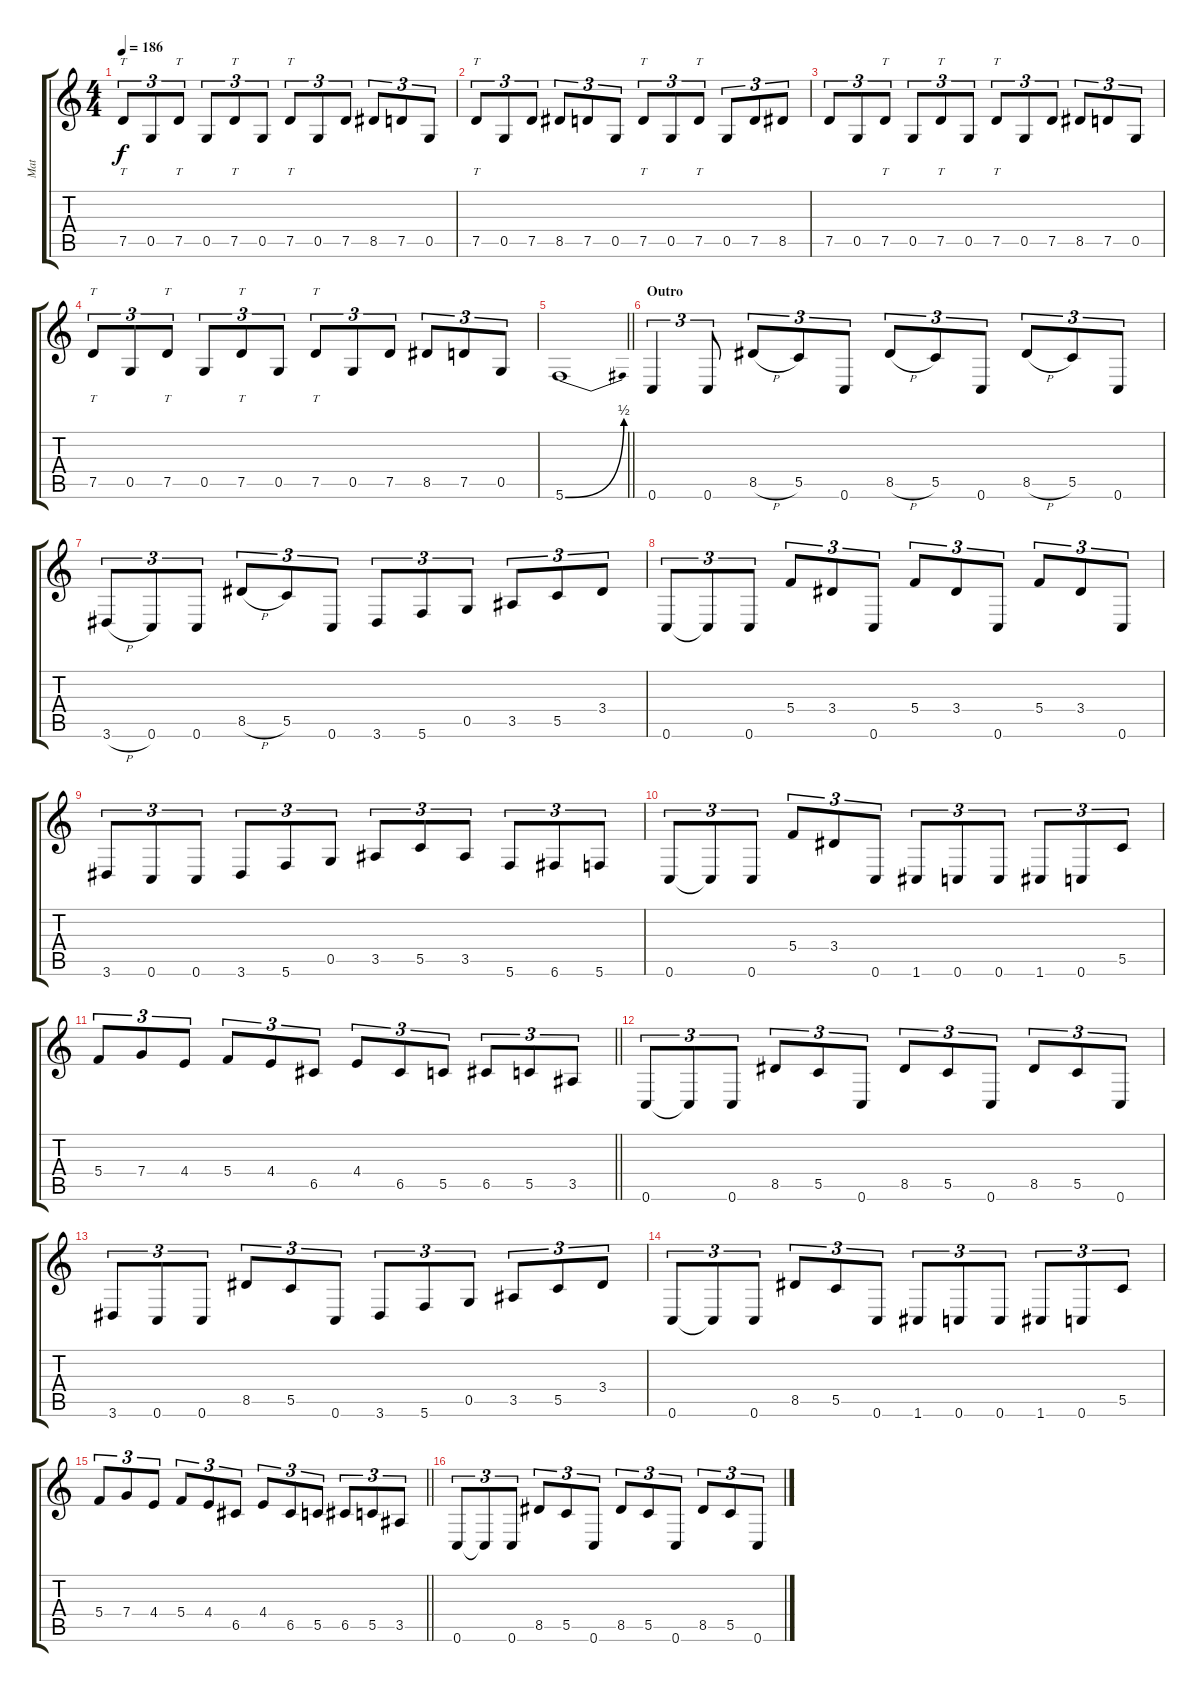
\track ("Mat" "Mat") {instrument distortionguitar}
\staff {score tabs}
\tuning (D4 A3 F3 C3 G2 C2) {hide}
\ts (4 4)
\tempo 186
\clef g2
\ks c
7.5.8{tt tu (3 2) dy f} 0.5.8{tu (3 2)} 7.5.8{tt tu (3 2)} 0.5.8{tu (3 2)} 7.5.8{tt tu (3 2)} 0.5.8{tu (3 2)} 7.5.8{tt tu (3 2)} 0.5.8{tu (3 2)} 7.5.8{tu (3 2)} 8.5.8{tu (3 2)} 7.5.8{tu (3 2)} 0.5.8{tu (3 2)} |
7.5.8{tt tu (3 2)} 0.5.8{tu (3 2)} 7.5.8{tu (3 2)} 8.5.8{tu (3 2)} 7.5.8{tu (3 2)} 0.5.8{tu (3 2)} 7.5.8{tt tu (3 2)} 0.5.8{tu (3 2)} 7.5.8{tt tu (3 2)} 0.5.8{tu (3 2)} 7.5.8{tu (3 2)} 8.5.8{tu (3 2)} |
7.5.8{tu (3 2)} 0.5.8{tu (3 2)} 7.5.8{tt tu (3 2)} 0.5.8{tu (3 2)} 7.5.8{tt tu (3 2)} 0.5.8{tu (3 2)} 7.5.8{tt tu (3 2)} 0.5.8{tu (3 2)} 7.5.8{tu (3 2)} 8.5.8{tu (3 2)} 7.5.8{tu (3 2)} 0.5.8{tu (3 2)} |
7.5.8{tt tu (3 2)} 0.5.8{tu (3 2)} 7.5.8{tt tu (3 2)} 0.5.8{tu (3 2)} 7.5.8{tt tu (3 2)} 0.5.8{tu (3 2)} 7.5.8{tt tu (3 2)} 0.5.8{tu (3 2)} 7.5.8{tu (3 2)} 8.5.8{tu (3 2)} 7.5.8{tu (3 2)} 0.5.8{tu (3 2)} |
\barLineRight lightlight
5.6{be (bend 0 0 60 2)}.1 |
\section ("" "Outro")
0.6.4{tu (3 2)} 0.6.8{tu (3 2)} 8.5{h}.8{tu (3 2)} 5.5.8{tu (3 2)} 0.6.8{tu (3 2)} 8.5{h}.8{tu (3 2)} 5.5.8{tu (3 2)} 0.6.8{tu (3 2)} 8.5{h}.8{tu (3 2)} 5.5.8{tu (3 2)} 0.6.8{tu (3 2)} |
3.6{h}.8{tu (3 2)} 0.6.8{tu (3 2)} 0.6.8{tu (3 2)} 8.5{h}.8{tu (3 2)} 5.5.8{tu (3 2)} 0.6.8{tu (3 2)} 3.6.8{tu (3 2)} 5.6.8{tu (3 2)} 0.5.8{tu (3 2)} 3.5.8{tu (3 2)} 5.5.8{tu (3 2)} 3.4.8{tu (3 2)} |
0.6.8{tu (3 2)} 0.6{t}.8{tu (3 2)} 0.6.8{tu (3 2)} 5.4.8{tu (3 2)} 3.4.8{tu (3 2)} 0.6.8{tu (3 2)} 5.4.8{tu (3 2)} 3.4.8{tu (3 2)} 0.6.8{tu (3 2)} 5.4.8{tu (3 2)} 3.4.8{tu (3 2)} 0.6.8{tu (3 2)} |
3.6.8{tu (3 2)} 0.6.8{tu (3 2)} 0.6.8{tu (3 2)} 3.6.8{tu (3 2)} 5.6.8{tu (3 2)} 0.5.8{tu (3 2)} 3.5.8{tu (3 2)} 5.5.8{tu (3 2)} 3.5.8{tu (3 2)} 5.6.8{tu (3 2)} 6.6.8{tu (3 2)} 5.6.8{tu (3 2)} |
0.6.8{tu (3 2)} 0.6{t}.8{tu (3 2)} 0.6.8{tu (3 2)} 5.4.8{tu (3 2)} 3.4.8{tu (3 2)} 0.6.8{tu (3 2)} 1.6.8{tu (3 2)} 0.6.8{tu (3 2)} 0.6.8{tu (3 2)} 1.6.8{tu (3 2)} 0.6.8{tu (3 2)} 5.5.8{tu (3 2)} |
\barLineRight lightlight
5.4.8{tu (3 2)} 7.4.8{tu (3 2)} 4.4.8{tu (3 2)} 5.4.8{tu (3 2)} 4.4.8{tu (3 2)} 6.5.8{tu (3 2)} 4.4.8{tu (3 2)} 6.5.8{tu (3 2)} 5.5.8{tu (3 2)} 6.5.8{tu (3 2)} 5.5.8{tu (3 2)} 3.5.8{tu (3 2)} |
0.6.8{tu (3 2)} 0.6{t}.8{tu (3 2)} 0.6.8{tu (3 2)} 8.5.8{tu (3 2)} 5.5.8{tu (3 2)} 0.6.8{tu (3 2)} 8.5.8{tu (3 2)} 5.5.8{tu (3 2)} 0.6.8{tu (3 2)} 8.5.8{tu (3 2)} 5.5.8{tu (3 2)} 0.6.8{tu (3 2)} |
3.6.8{tu (3 2)} 0.6.8{tu (3 2)} 0.6.8{tu (3 2)} 8.5.8{tu (3 2)} 5.5.8{tu (3 2)} 0.6.8{tu (3 2)} 3.6.8{tu (3 2)} 5.6.8{tu (3 2)} 0.5.8{tu (3 2)} 3.5.8{tu (3 2)} 5.5.8{tu (3 2)} 3.4.8{tu (3 2)} |
0.6.8{tu (3 2)} 0.6{t}.8{tu (3 2)} 0.6.8{tu (3 2)} 8.5.8{tu (3 2)} 5.5.8{tu (3 2)} 0.6.8{tu (3 2)} 1.6.8{tu (3 2)} 0.6.8{tu (3 2)} 0.6.8{tu (3 2)} 1.6.8{tu (3 2)} 0.6.8{tu (3 2)} 5.5.8{tu (3 2)} |
\barLineRight lightlight
5.4.8{tu (3 2)} 7.4.8{tu (3 2)} 4.4.8{tu (3 2)} 5.4.8{tu (3 2)} 4.4.8{tu (3 2)} 6.5.8{tu (3 2)} 4.4.8{tu (3 2)} 6.5.8{tu (3 2)} 5.5.8{tu (3 2)} 6.5.8{tu (3 2)} 5.5.8{tu (3 2)} 3.5.8{tu (3 2)} |
0.6.8{tu (3 2)} 0.6{t}.8{tu (3 2)} 0.6.8{tu (3 2)} 8.5.8{tu (3 2)} 5.5.8{tu (3 2)} 0.6.8{tu (3 2)} 8.5.8{tu (3 2)} 5.5.8{tu (3 2)} 0.6.8{tu (3 2)} 8.5.8{tu (3 2)} 5.5.8{tu (3 2)} 0.6.8{tu (3 2)}
